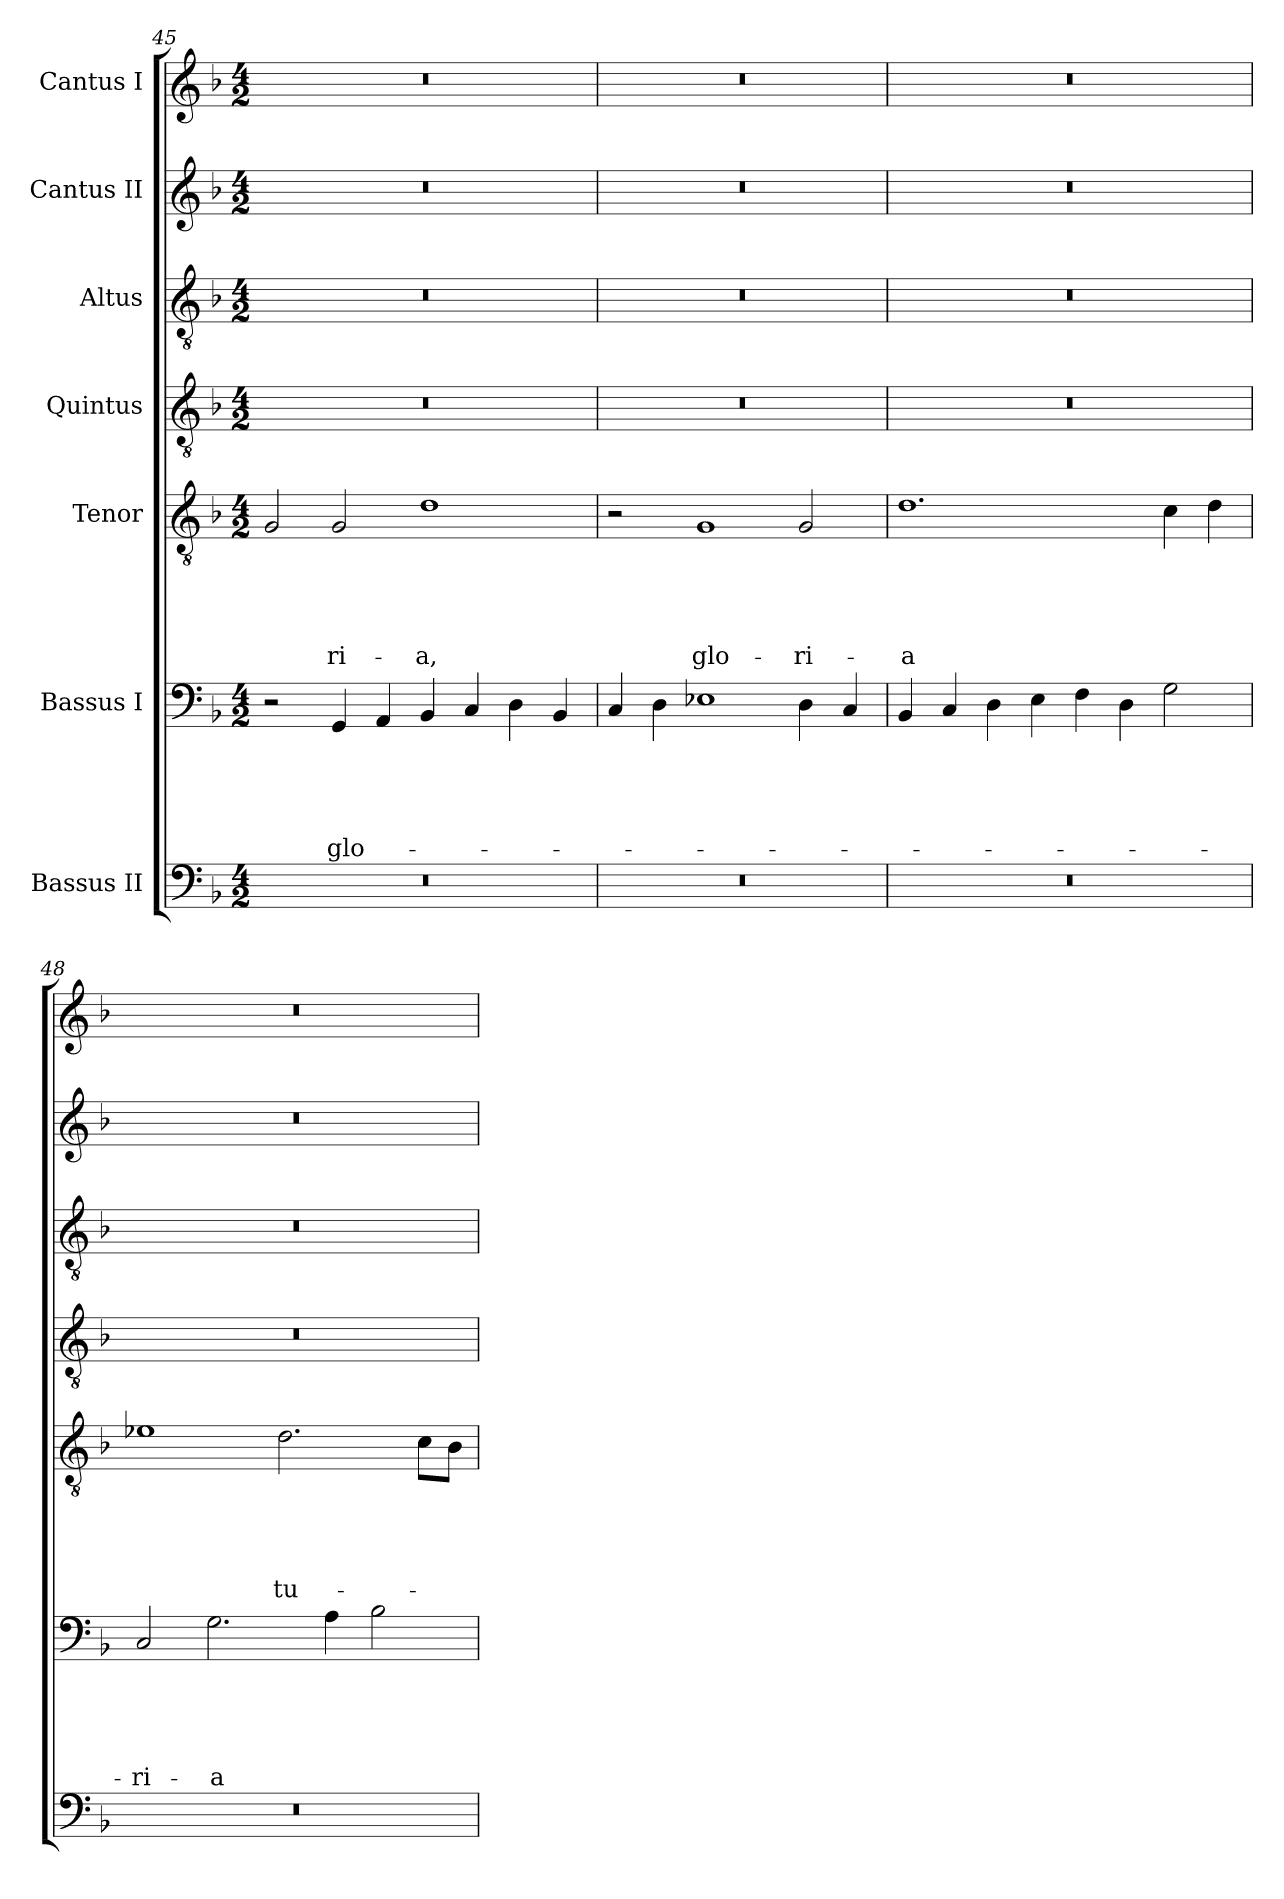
**kern	**kern	**text	**text	**text	**text	**text	**kern	**text	**text	**text	**text	**text	**kern	**kern	**kern	**kern
*part7	*part6	*part6	*part6	*part6	*part6	*part6	*part5	*part5	*part5	*part5	*part5	*part5	*part4	*part3	*part2	*part1
*staff7	*staff6	*staff6	*staff6	*staff6	*staff6	*staff6	*staff5	*staff5	*staff5	*staff5	*staff5	*staff5	*staff4	*staff3	*staff2	*staff1
*I"Bassus II	*I"Bassus I	*	*	*	*	*	*I"Tenor	*	*	*	*	*	*I"Quintus	*I"Altus	*I"Cantus II	*I"Cantus I
*clefF4	*clefF4	*	*	*	*	*	*clefGv2	*	*	*	*	*	*clefGv2	*clefGv2	*clefG2	*clefG2
*k[b-]	*k[b-]	*	*	*	*	*	*k[b-]	*	*	*	*	*	*k[b-]	*k[b-]	*k[b-]	*k[b-]
*M4/2	*M4/2	*	*	*	*	*	*M4/2	*	*	*	*	*	*M4/2	*M4/2	*M4/2	*M4/2
=45	=45	=45	=45	=45	=45	=45	=45	=45	=45	=45	=45	=45	=45	=45	=45	=45
0r	2r	.	.	.	.	.	2G/	.	.	.	.	.	0r	0r	0r	0r
.	4GG/	.	.	.	.	glo-	2G/	.	.	.	.	-ri-	.	.	.	.
.	4AA/	.	.	.	.	.	.	.	.	.	.	.	.	.	.	.
.	4BB-/	.	.	.	.	.	1d\	.	.	.	.	-a,	.	.	.	.
.	4C/	.	.	.	.	.	.	.	.	.	.	.	.	.	.	.
.	4D\	.	.	.	.	.	.	.	.	.	.	.	.	.	.	.
.	4BB-/	.	.	.	.	.	.	.	.	.	.	.	.	.	.	.
=46	=46	=46	=46	=46	=46	=46	=46	=46	=46	=46	=46	=46	=46	=46	=46	=46
0r	4C/	.	.	.	.	.	2r	.	.	.	.	.	0r	0r	0r	0r
.	4D\	.	.	.	.	.	.	.	.	.	.	.	.	.	.	.
.	1E-X\	.	.	.	.	.	1G/	.	.	.	.	glo-	.	.	.	.
.	4D\	.	.	.	.	.	2G/	.	.	.	.	-ri-	.	.	.	.
.	4C/	.	.	.	.	.	.	.	.	.	.	.	.	.	.	.
=47	=47	=47	=47	=47	=47	=47	=47	=47	=47	=47	=47	=47	=47	=47	=47	=47
0r	4BB-/	.	.	.	.	.	1.d/	.	.	.	.	-a	0r	0r	0r	0r
.	4C/	.	.	.	.	.	.	.	.	.	.	.	.	.	.	.
.	4D\	.	.	.	.	.	.	.	.	.	.	.	.	.	.	.
.	4E\	.	.	.	.	.	.	.	.	.	.	.	.	.	.	.
.	4F\	.	.	.	.	.	.	.	.	.	.	.	.	.	.	.
.	4D\	.	.	.	.	.	.	.	.	.	.	.	.	.	.	.
.	2G\	.	.	.	.	.	4c\	.	.	.	.	.	.	.	.	.
.	.	.	.	.	.	.	4d\	.	.	.	.	.	.	.	.	.
=48	=48	=48	=48	=48	=48	=48	=48	=48	=48	=48	=48	=48	=48	=48	=48	=48
0r	2C/	.	.	.	.	-ri-	1e-X/	.	.	.	.	.	0r	0r	0r	0r
.	2.G\	.	.	.	.	-a	.	.	.	.	.	.	.	.	.	.
.	.	.	.	.	.	.	2.d\	.	.	.	.	tu-	.	.	.	.
.	4A\	.	.	.	.	.	.	.	.	.	.	.	.	.	.	.
.	2B-\	.	.	.	.	.	.	.	.	.	.	.	.	.	.	.
.	.	.	.	.	.	.	8c\L	.	.	.	.	.	.	.	.	.
.	.	.	.	.	.	.	8B-\J	.	.	.	.	.	.	.	.	.
=	=	=	=	=	=	=	=	=	=	=	=	=	=	=	=	=
*-	*-	*-	*-	*-	*-	*-	*-	*-	*-	*-	*-	*-	*-	*-	*-	*-
